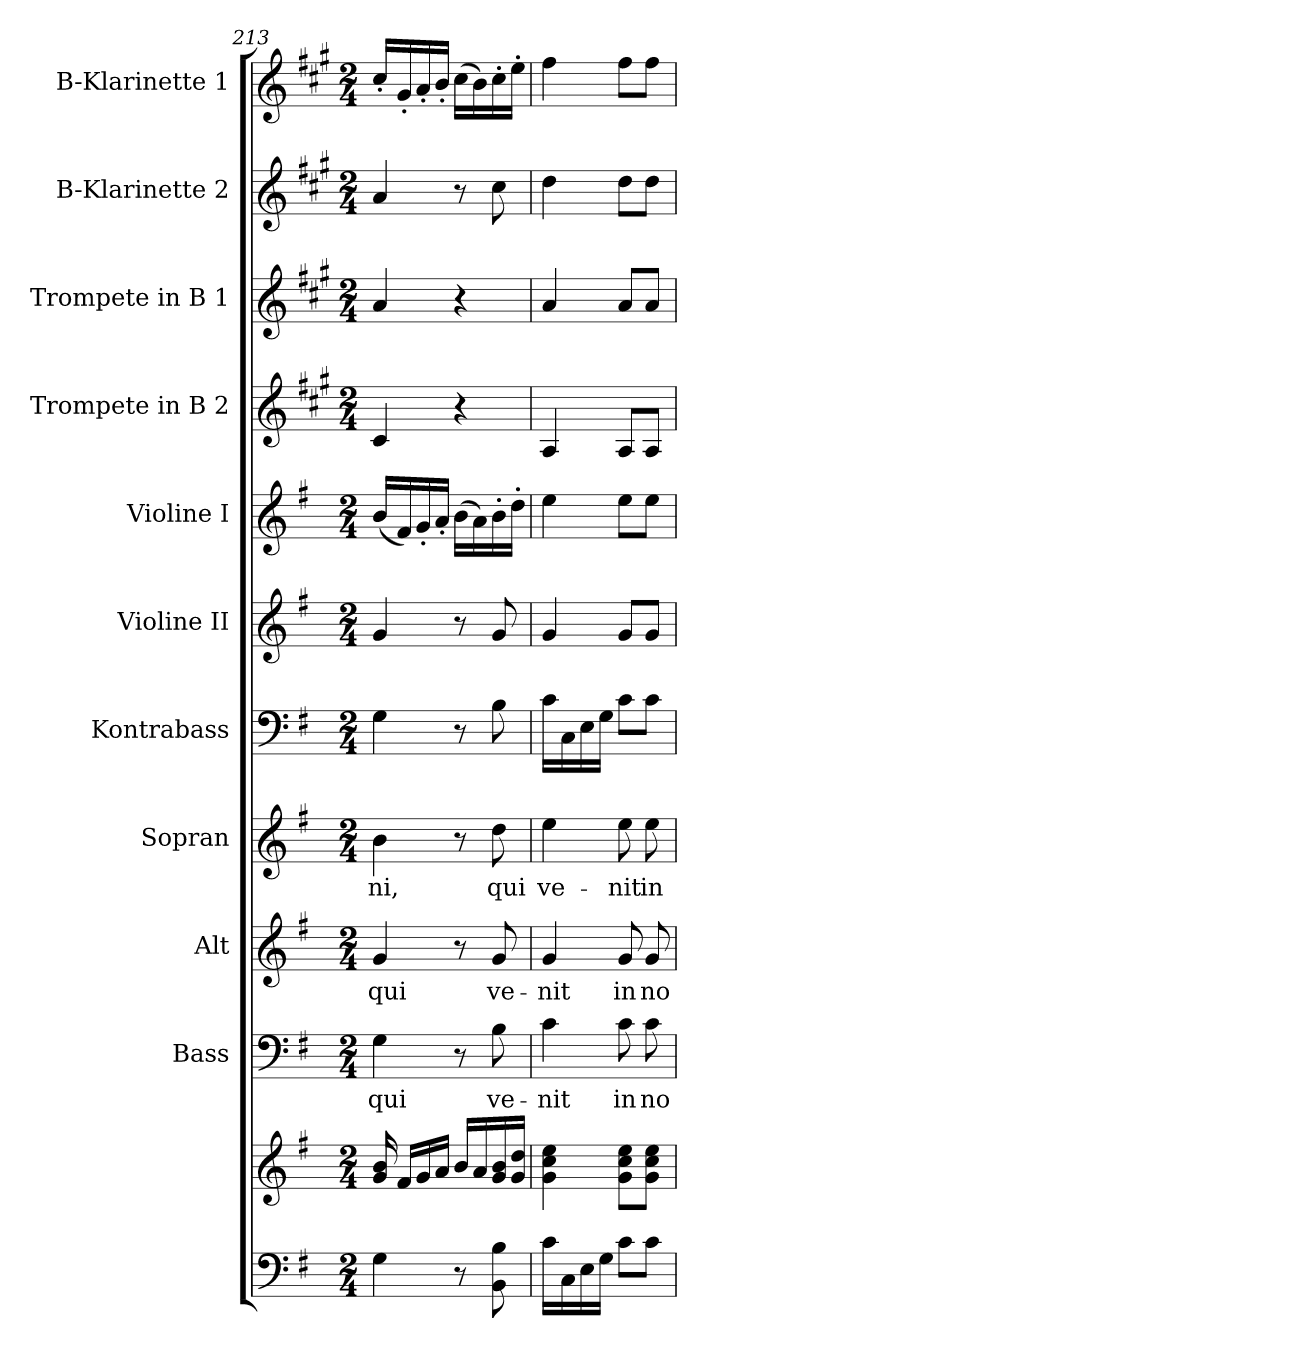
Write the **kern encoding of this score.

**kern	**kern	**kern	**text	**kern	**text	**kern	**text	**kern	**kern	**kern	**kern	**kern	**kern	**kern
*part11	*part11	*part10	*part10	*part9	*part9	*part8	*part8	*part7	*part6	*part5	*part4	*part3	*part2	*part1
*staff12	*staff11	*staff10	*staff10	*staff9	*staff9	*staff8	*staff8	*staff7	*staff6	*staff5	*staff4	*staff3	*staff2	*staff1
*	*	*I"Bass	*	*I"Alt	*	*I"Sopran	*	*I"Kontrabass	*I"Violine II	*I"Violine I	*I"Trompete in B 2	*I"Trompete in B 1	*I"B-Klarinette 2	*I"B-Klarinette 1
*	*	*I'B.	*	*I'A.	*	*I'S.	*	*I'Kb.	*I'Vl. II	*I'Vl. I	*I'Tr. 2	*I'Tr. 1	*I'B Kl. 2	*I'B Kl. 1
*clefF4	*clefG2	*clefF4	*	*clefG2	*	*clefG2	*	*clefF4	*clefG2	*clefG2	*clefG2	*clefG2	*clefG2	*clefG2
*	*	*	*	*	*	*	*	*ITrd7c12	*	*	*ITrd1c2	*ITrd1c2	*ITrd1c2	*ITrd1c2
*k[f#]	*k[f#]	*k[f#]	*	*k[f#]	*	*k[f#]	*	*k[f#]	*k[f#]	*k[f#]	*k[f#]	*k[f#]	*k[f#]	*k[f#]
*G:	*G:	*G:	*	*G:	*	*G:	*	*G:	*G:	*G:	*G:	*G:	*G:	*G:
*M2/4	*M2/4	*M2/4	*	*M2/4	*	*M2/4	*	*M2/4	*M2/4	*M2/4	*M2/4	*M2/4	*M2/4	*M2/4
=213	=213	=213	=213	=213	=213	=213	=213	=213	=213	=213	=213	=213	=213	=213
!	!	!	!LO:LY:b	!	!LO:LY:b	!	!LO:LY:b	!	!	!	!	!	!	!
4G\	16g/ 16b/	4G\	qui	4g/	qui	4b\	-ni,	4GG\	4g/	(<16b/LL	4B/	4g/	4g/	16b'</LL
.	16f#/LL	.	.	.	.	.	.	.	.	16f#/)	.	.	.	16f#'</
.	16g/	.	.	.	.	.	.	.	.	16g'</	.	.	.	16g'</
.	16a/JJ	.	.	.	.	.	.	.	.	16a'</JJ	.	.	.	16a'</JJ
8r	16b/LL	8r	.	8r	.	8r	.	8r	8r	(>16b\LL	4r	4r	8r	(>16b\LL
.	16a/	.	.	.	.	.	.	.	.	16a\)	.	.	.	16a\)
!	!	!	!LO:LY:b	!	!LO:LY:b	!	!LO:LY:b	!	!	!	!	!	!	!
8BB\ 8B\	16g/ 16b/	8B\	ve-	8g/	ve-	8dd\	qui	8BB\	8g/	16b'>\	.	.	8b\	16b'>\
.	16g/ 16dd/JJ	.	.	.	.	.	.	.	.	16dd'>\JJ	.	.	.	16dd'>\JJ
=214	=214	=214	=214	=214	=214	=214	=214	=214	=214	=214	=214	=214	=214	=214
!	!	!	!LO:LY:b	!	!LO:LY:b	!	!LO:LY:b	!	!	!	!	!	!	!
16c\LL	4g\ 4cc\ 4ee\	4c\	-nit	4g/	-nit	4ee\	ve-	16C\LL	4g/	4ee\	4G/	4g/	4cc\	4ee\
16C\	.	.	.	.	.	.	.	16CC\	.	.	.	.	.	.
16E\	.	.	.	.	.	.	.	16EE\	.	.	.	.	.	.
16G\JJ	.	.	.	.	.	.	.	16GG\JJ	.	.	.	.	.	.
!	!	!	!LO:LY:b	!	!LO:LY:b	!	!LO:LY:b	!	!	!	!	!	!	!
8c\L	8g\ 8cc\ 8ee\L	8c\	in	8g/	in	8ee\	-nit	8C\L	8g/L	8ee\L	8G/L	8g/L	8cc\L	8ee\L
!	!	!	!LO:LY:b	!	!LO:LY:b	!	!LO:LY:b	!	!	!	!	!	!	!
8c\J	8g\ 8cc\ 8ee\J	8c\	no-	8g/	no-	8ee\	in	8C\J	8g/J	8ee\J	8G/J	8g/J	8cc\J	8ee\J
=	=	=	=	=	=	=	=	=	=	=	=	=	=	=
*-	*-	*-	*-	*-	*-	*-	*-	*-	*-	*-	*-	*-	*-	*-
